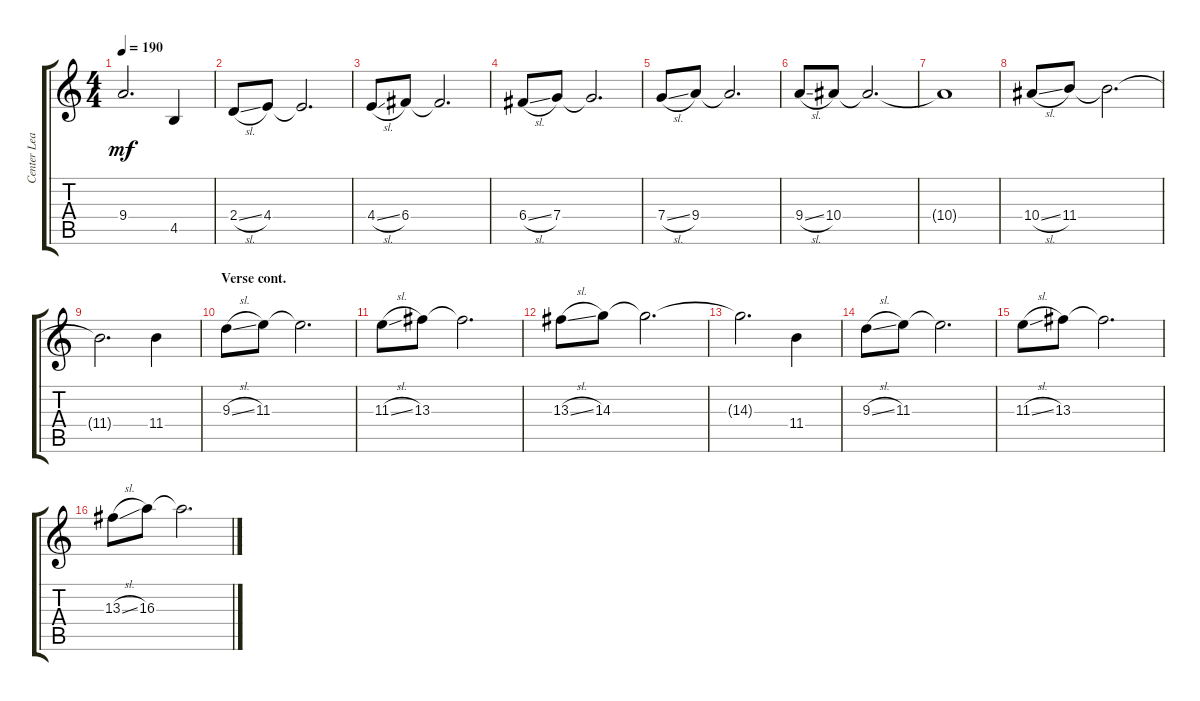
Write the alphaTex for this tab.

\track ("Center Lead" "Center Lea") {instrument distortionguitar}
\staff {score tabs}
\tuning (D4 A3 F3 C3 G2 C2) {hide}
\ts (4 4)
\tempo 190
\clef g2
\ks aminor
9.4{t}.2{d dy mf} 4.5.4 |
2.4{sl}.8 4.4.8 4.4{t}.2{d} |
4.4{sl}.8 6.4.8 6.4{t}.2{d} |
6.4{sl}.8 7.4.8 7.4{t}.2{d} |
7.4{sl}.8 9.4.8 9.4{t}.2{d} |
9.4{sl}.8 10.4.8 10.4{t}.2{d} |
10.4{t}.1 |
10.4{sl}.8 11.4.8 11.4{t}.2{d} |
11.4{t}.2{d} 11.4.4 |
\section ("" "Verse cont.")
9.3{sl}.8 11.3.8 11.3{t}.2{d} |
11.3{sl}.8 13.3.8 13.3{t}.2{d} |
13.3{sl}.8 14.3.8 14.3{t}.2{d} |
14.3{t}.2{d} 11.4.4 |
9.3{sl}.8 11.3.8 11.3{t}.2{d} |
11.3{sl}.8 13.3.8 13.3{t}.2{d} |
13.3{sl}.8 16.3.8 16.3{t}.2{d}
